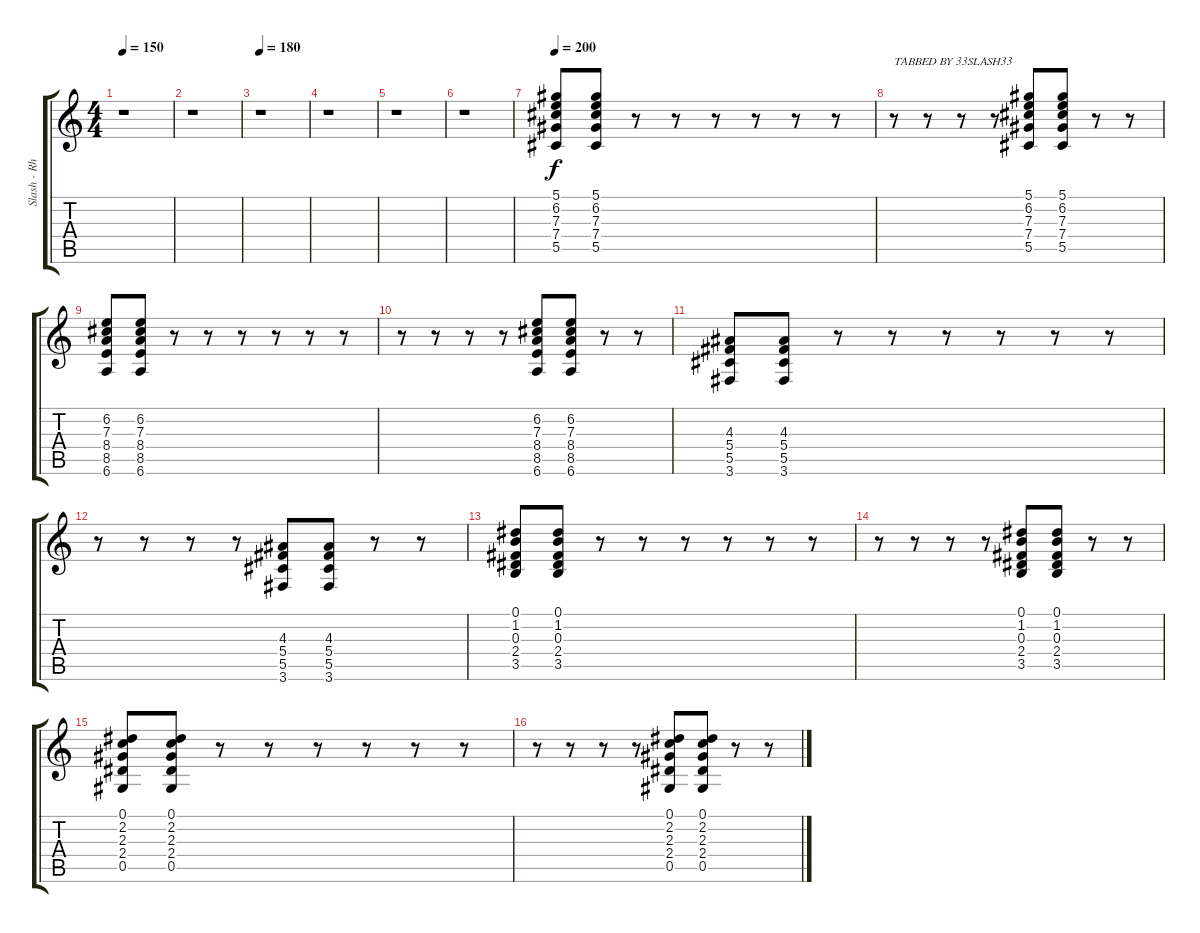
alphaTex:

\track ("Slash - Rhythm Guitar" "Slash - Rh") {instrument distortionguitar}
\staff {score tabs}
\tuning (Eb4 Bb3 Gb3 Db3 Ab2 Eb2) {hide}
\ts (4 4)
\tempo 150
\clef g2
\ks c
r.1{dy f} |
r.1 |
\tempo 180
r.1 |
r.1 |
r.1 |
r.1 |
\tempo 200
(5.1 6.2 7.3 7.4 5.5).8 (5.1 6.2 7.3 7.4 5.5).8 r.8 r.8 r.8 r.8 r.8 r.8 |
r.8{txt "TABBED BY 33SLASH33"} r.8 r.8 r.8 (5.1 6.2 7.3 7.4 5.5).8 (5.1 6.2 7.3 7.4 5.5).8 r.8 r.8 |
(6.2 7.3 8.4 8.5 6.6).8 (6.2 7.3 8.4 8.5 6.6).8 r.8 r.8 r.8 r.8 r.8 r.8 |
r.8 r.8 r.8 r.8 (6.2 7.3 8.4 8.5 6.6).8 (6.2 7.3 8.4 8.5 6.6).8 r.8 r.8 |
(4.3 5.4 5.5 3.6).8 (4.3 5.4 5.5 3.6).8 r.8 r.8 r.8 r.8 r.8 r.8 |
r.8 r.8 r.8 r.8 (4.3 5.4 5.5 3.6).8 (4.3 5.4 5.5 3.6).8 r.8 r.8 |
(0.1 1.2 0.3 2.4 3.5).8 (0.1 1.2 0.3 2.4 3.5).8 r.8 r.8 r.8 r.8 r.8 r.8 |
r.8 r.8 r.8 r.8 (0.1 1.2 0.3 2.4 3.5).8 (0.1 1.2 0.3 2.4 3.5).8 r.8 r.8 |
(0.1 2.2 2.3 2.4 0.5).8 (0.1 2.2 2.3 2.4 0.5).8 r.8 r.8 r.8 r.8 r.8 r.8 |
r.8 r.8 r.8 r.8 (0.1 2.2 2.3 2.4 0.5).8 (0.1 2.2 2.3 2.4 0.5).8 r.8 r.8
